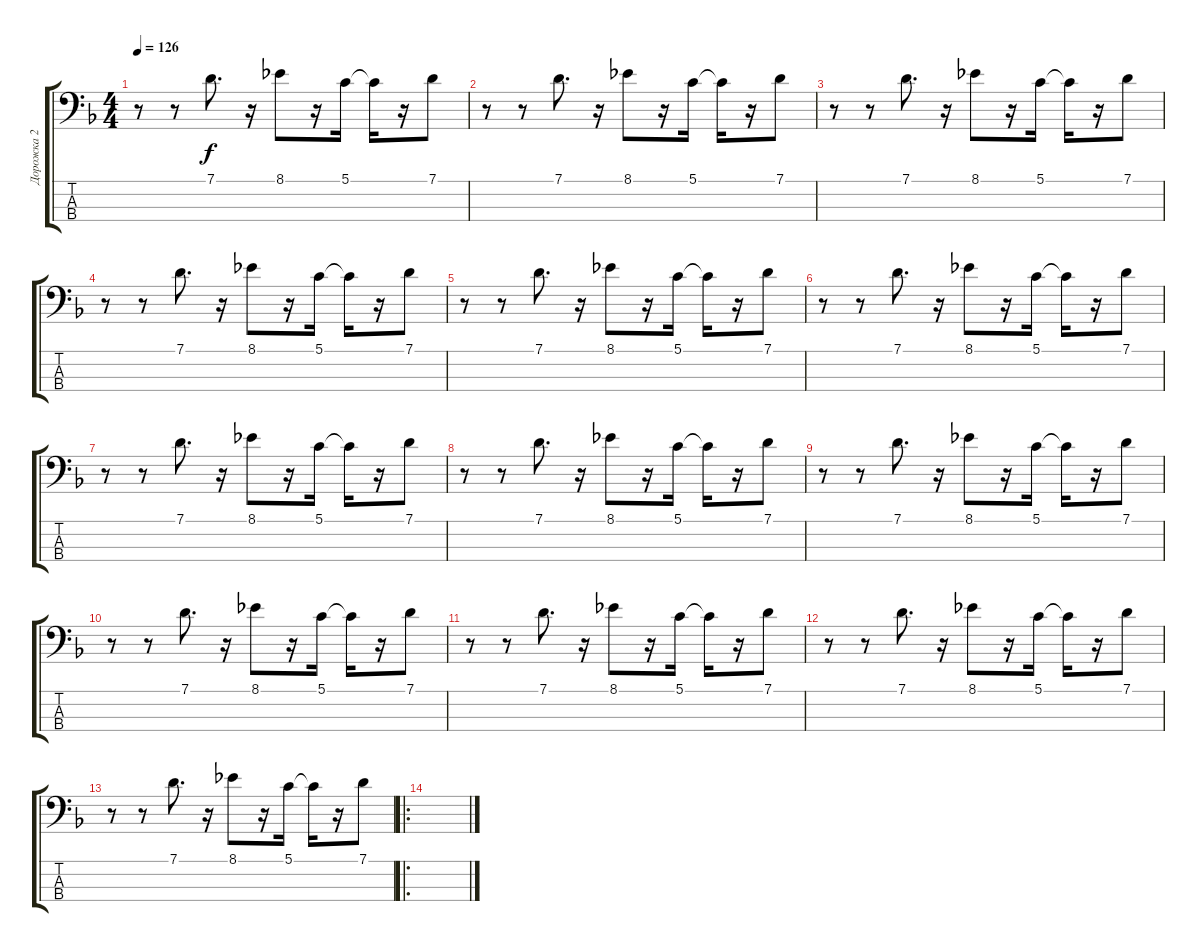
\track ("Дорожка 2" "Дорожка 2") {instrument overdrivenguitar}
\staff {score tabs}
\tuning (G2 D2 A1 E1) {hide}
\ts (4 4)
\tempo 126
\clef f4
\ks dminor
r.8{dy f} r.8 7.1.8{d} r.16 8.1.8 r.16 5.1.16 5.1{t}.16 r.16 7.1.8 |
r.8 r.8 7.1.8{d} r.16 8.1.8 r.16 5.1.16 5.1{t}.16 r.16 7.1.8 |
r.8 r.8 7.1.8{d} r.16 8.1.8 r.16 5.1.16 5.1{t}.16 r.16 7.1.8 |
r.8 r.8 7.1.8{d} r.16 8.1.8 r.16 5.1.16 5.1{t}.16 r.16 7.1.8 |
r.8 r.8 7.1.8{d} r.16 8.1.8 r.16 5.1.16 5.1{t}.16 r.16 7.1.8 |
r.8 r.8 7.1.8{d} r.16 8.1.8 r.16 5.1.16 5.1{t}.16 r.16 7.1.8 |
r.8 r.8 7.1.8{d} r.16 8.1.8 r.16 5.1.16 5.1{t}.16 r.16 7.1.8 |
r.8 r.8 7.1.8{d} r.16 8.1.8 r.16 5.1.16 5.1{t}.16 r.16 7.1.8 |
r.8 r.8 7.1.8{d} r.16 8.1.8 r.16 5.1.16 5.1{t}.16 r.16 7.1.8 |
r.8 r.8 7.1.8{d} r.16 8.1.8 r.16 5.1.16 5.1{t}.16 r.16 7.1.8 |
r.8 r.8 7.1.8{d} r.16 8.1.8 r.16 5.1.16 5.1{t}.16 r.16 7.1.8 |
r.8 r.8 7.1.8{d} r.16 8.1.8 r.16 5.1.16 5.1{t}.16 r.16 7.1.8 |
r.8 r.8 7.1.8{d} r.16 8.1.8 r.16 5.1.16 5.1{t}.16 r.16 7.1.8 |
\ro
